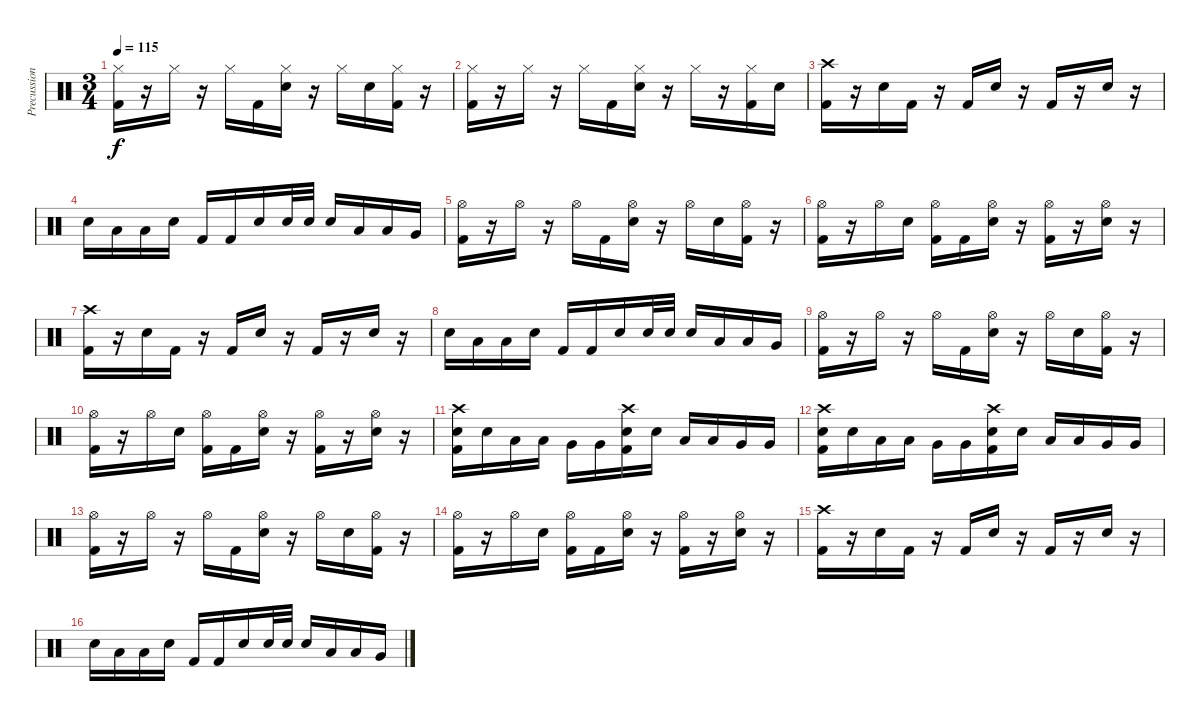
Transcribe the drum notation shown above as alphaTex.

\track ("Precussion" "Precussion") {instrument percussion}
\staff {score}
\articulation defaults
\ts (3 4)
\tempo 115
\clef neutral
\ks c
("Hi-Hat (closed)" "Kick (hit) 2").16{dy f} r.16 "Hi-Hat (closed)".16 r.16 "Hi-Hat (closed)".16 "Kick (hit) 2".16 ("Hi-Hat (closed)" "Snare (hit) 2").16 r.16 "Hi-Hat (closed)".16 "Snare (hit) 2".16 ("Hi-Hat (closed)" "Kick (hit) 2").16 r.16 |
("Hi-Hat (closed)" "Kick (hit) 2").16 r.16 "Hi-Hat (closed)".16 r.16 "Hi-Hat (closed)".16 "Kick (hit) 2".16 ("Hi-Hat (closed)" "Snare (hit) 2").16 r.16 "Hi-Hat (closed)".16 r.16 ("Hi-Hat (closed)" "Kick (hit) 2").16 "Snare (hit) 2".16 |
("Crash high (hit)" "Kick (hit) 2").16 r.16 "Snare (hit) 2".16 "Kick (hit) 2".16 r.16 "Kick (hit) 2".16 "Snare (hit) 2".16 r.16 "Kick (hit) 2".16 r.16 "Snare (hit) 2".16 r.16 |
"Snare (hit) 2".16 "Low Tom (hit)".16 "Low Tom (hit)".16 "Snare (hit) 2".16 "Kick (hit) 2".16 "Kick (hit) 2".16 "Snare (hit) 2".16 "Snare (hit) 2".32 "Snare (hit) 2".32 "Snare (hit) 2".16 "Low Tom (hit)".16 "Low Tom (hit)".16 "Very Low Tom (hit)".16 |
("Hi-Hat (open)" "Kick (hit) 2").16 r.16 "Hi-Hat (open)".16 r.16 "Hi-Hat (open)".16 "Kick (hit) 2".16 ("Hi-Hat (open)" "Snare (hit) 2").16 r.16 "Hi-Hat (open)".16 "Snare (hit) 2".16 ("Hi-Hat (open)" "Kick (hit) 2").16 r.16 |
("Hi-Hat (open)" "Kick (hit) 2").16 r.16 "Hi-Hat (open)".16 "Snare (hit) 2".16 ("Hi-Hat (open)" "Kick (hit) 2").16 "Kick (hit) 2".16 ("Hi-Hat (open)" "Snare (hit) 2").16 r.16 ("Hi-Hat (open)" "Kick (hit) 2").16 r.16 ("Hi-Hat (open)" "Snare (hit) 2").16 r.16 |
("Crash high (hit)" "Kick (hit) 2").16 r.16 "Snare (hit) 2".16 "Kick (hit) 2".16 r.16 "Kick (hit) 2".16 "Snare (hit) 2".16 r.16 "Kick (hit) 2".16 r.16 "Snare (hit) 2".16 r.16 |
"Snare (hit) 2".16 "Low Tom (hit)".16 "Low Tom (hit)".16 "Snare (hit) 2".16 "Kick (hit) 2".16 "Kick (hit) 2".16 "Snare (hit) 2".16 "Snare (hit) 2".32 "Snare (hit) 2".32 "Snare (hit) 2".16 "Low Tom (hit)".16 "Low Tom (hit)".16 "Very Low Tom (hit)".16 |
("Hi-Hat (open)" "Kick (hit) 2").16 r.16 "Hi-Hat (open)".16 r.16 "Hi-Hat (open)".16 "Kick (hit) 2".16 ("Hi-Hat (open)" "Snare (hit) 2").16 r.16 "Hi-Hat (open)".16 "Snare (hit) 2".16 ("Hi-Hat (open)" "Kick (hit) 2").16 r.16 |
("Hi-Hat (open)" "Kick (hit) 2").16 r.16 "Hi-Hat (open)".16 "Snare (hit) 2".16 ("Hi-Hat (open)" "Kick (hit) 2").16 "Kick (hit) 2".16 ("Hi-Hat (open)" "Snare (hit) 2").16 r.16 ("Hi-Hat (open)" "Kick (hit) 2").16 r.16 ("Hi-Hat (open)" "Snare (hit) 2").16 r.16 |
("Crash high (hit)" "Snare (hit) 2" "Kick (hit) 2").16 "Snare (hit) 2".16 "Low Tom (hit)".16 "Low Tom (hit)".16 "Very Low Tom (hit)".16 "Very Low Tom (hit)".16 ("Crash high (hit)" "Snare (hit) 2" "Kick (hit) 2").16 "Snare (hit) 2".16 "Low Tom (hit)".16 "Low Tom (hit)".16 "Very Low Tom (hit)".16 "Very Low Tom (hit)".16 |
("Crash high (hit)" "Snare (hit) 2" "Kick (hit) 2").16 "Snare (hit) 2".16 "Low Tom (hit)".16 "Low Tom (hit)".16 "Very Low Tom (hit)".16 "Very Low Tom (hit)".16 ("Crash high (hit)" "Snare (hit) 2" "Kick (hit) 2").16 "Snare (hit) 2".16 "Low Tom (hit)".16 "Low Tom (hit)".16 "Very Low Tom (hit)".16 "Very Low Tom (hit)".16 |
("Hi-Hat (open)" "Kick (hit) 2").16 r.16 "Hi-Hat (open)".16 r.16 "Hi-Hat (open)".16 "Kick (hit) 2".16 ("Hi-Hat (open)" "Snare (hit) 2").16 r.16 "Hi-Hat (open)".16 "Snare (hit) 2".16 ("Hi-Hat (open)" "Kick (hit) 2").16 r.16 |
("Hi-Hat (open)" "Kick (hit) 2").16 r.16 "Hi-Hat (open)".16 "Snare (hit) 2".16 ("Hi-Hat (open)" "Kick (hit) 2").16 "Kick (hit) 2".16 ("Hi-Hat (open)" "Snare (hit) 2").16 r.16 ("Hi-Hat (open)" "Kick (hit) 2").16 r.16 ("Hi-Hat (open)" "Snare (hit) 2").16 r.16 |
("Crash high (hit)" "Kick (hit) 2").16 r.16 "Snare (hit) 2".16 "Kick (hit) 2".16 r.16 "Kick (hit) 2".16 "Snare (hit) 2".16 r.16 "Kick (hit) 2".16 r.16 "Snare (hit) 2".16 r.16 |
"Snare (hit) 2".16 "Low Tom (hit)".16 "Low Tom (hit)".16 "Snare (hit) 2".16 "Kick (hit) 2".16 "Kick (hit) 2".16 "Snare (hit) 2".16 "Snare (hit) 2".32 "Snare (hit) 2".32 "Snare (hit) 2".16 "Low Tom (hit)".16 "Low Tom (hit)".16 "Very Low Tom (hit)".16
